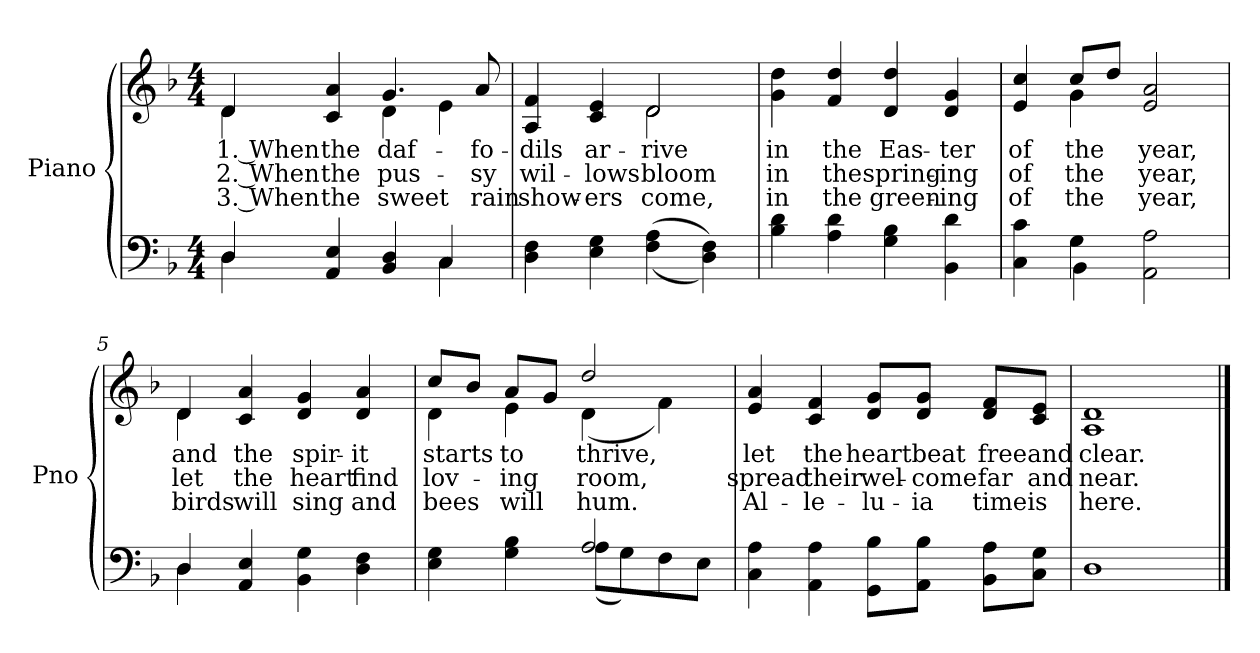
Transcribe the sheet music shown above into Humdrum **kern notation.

**kern	**kern	**text	**text	**text
*part2	*part1	*part1	*part1	*part1
*staff2	*staff1	*staff1	*staff1	*staff1
*I"Piano	*I"Piano	*	*	*
*I'Pno	*I'Pno	*	*	*
*clefF4	*clefG2	*	*	*
*k[b-]	*k[b-]	*	*	*
*M4/4	*M4/4	*	*	*
*MM132	*MM132	*	*	*
=1	=1	=1	=1	=1
*^	*	*	*	*
!	!	!	!LO:LY:b	!LO:LY:b	!LO:LY:b
*	*	*^	*	*	*
4D/	4D\	4d/	4d\	1. When	2. When	3. When
!	!	!	!	!LO:LY:b	!LO:LY:b	!LO:LY:b
4AA/ 4E/	2ryy	4c/ 4a/	4ryy	the	the	the
!	!	!	!	!LO:LY:b	!LO:LY:b	!LO:LY:b
4BB-/ 4D/	.	4.g/	4d\	daf-	pus-	sweet
4C/	4C\	.	4e\	.	.	.
!	!	!	!	!LO:LY:b	!LO:LY:b	!LO:LY:b
.	.	8a/	.	-fo-	-sy	rain
*v	*v	*	*	*	*	*
=2	=2	=2	=2	=2	=2
!	!	!	!LO:LY:b	!LO:LY:b	!LO:LY:b
4D\ 4F\	4A/ 4f/	2ryy	-dils	wil-	show-
!	!	!	!LO:LY:b	!LO:LY:b	!LO:LY:b
4E\ 4G\	4c/ 4e/	.	ar-	-lows	-ers
!	!	!	!LO:LY:b	!LO:LY:b	!LO:LY:b
(<(4F\ 4A\	2d/	2d\	-rive	bloom	come,
4D\ 4F\))	.	.	.	.	.
*	*v	*v	*	*	*
!!LO:LB:g=z
=3	=3	=3	=3	=3
!	!	!LO:LY:b	!LO:LY:b	!LO:LY:b
4B-\ 4d\	4g\ 4dd\	in	in	in
!	!	!LO:LY:b	!LO:LY:b	!LO:LY:b
4A\ 4d\	4f/ 4dd/	the	the	the
!	!	!LO:LY:b	!LO:LY:b	!LO:LY:b
4G\ 4B-\	4d/ 4dd/	Eas-	spring-	green-
!	!	!LO:LY:b	!LO:LY:b	!LO:LY:b
4BB-\ 4d\	4d/ 4g/	-ter	-ing	-ing
=4	=4	=4	=4	=4
*^	*	*	*	*
!	!	!	!LO:LY:b	!LO:LY:b	!LO:LY:b
*	*	*^	*	*	*
4C\ 4c\	4ryy	4e/ 4cc/	4ryy	of	of	of
!	!	!	!	!LO:LY:b	!LO:LY:b	!LO:LY:b
4G\	4BB-\	8cc/L	4g\	the	the	the
.	.	8dd/J	.	.	.	.
!	!	!	!	!LO:LY:b	!LO:LY:b	!LO:LY:b
2AA\ 2A\	2ryy	2e/ 2a/	2ryy	year,	year,	year,
=5	=5	=5	=5	=5	=5	=5
!	!	!	!	!LO:LY:b	!LO:LY:b	!LO:LY:b
4D/	4D\	4d/	4d\	and	let	birds
!	!	!	!	!LO:LY:b	!LO:LY:b	!LO:LY:b
4AA/ 4E/	2.ryy	4c/ 4a/	2.ryy	the	the	will
!	!	!	!	!LO:LY:b	!LO:LY:b	!LO:LY:b
4BB-\ 4G\	.	4d/ 4g/	.	spir-	heart	sing
!	!	!	!	!LO:LY:b	!LO:LY:b	!LO:LY:b
4D\ 4F\	.	4d/ 4a/	.	-it	find	and
!!LO:LB:g=z	!!
=6	=6	=6	=6	=6	=6	=6
!	!	!	!	!LO:LY:b	!LO:LY:b	!LO:LY:b
4E\ 4G\	2ryy	8cc/L	4d\	starts	lov-	bees
.	.	8b-/J	.	.	.	.
!	!	!	!	!LO:LY:b	!LO:LY:b	!LO:LY:b
4G\ 4B-\	.	8a/L	4e\	to	-ing	will
.	.	8g/J	.	.	.	.
!	!	!	!	!LO:LY:b	!LO:LY:b	!LO:LY:b
2A/	(8A\L	2dd/	(4d\	thrive,	room,	hum.
.	8G\)	.	.	.	.	.
.	8F\	.	4f\)	.	.	.
.	8E\J	.	.	.	.	.
*	*	*v	*v	*	*	*
=7	=7	=7	=7	=7	=7
!	!	!	!LO:LY:b	!LO:LY:b	!LO:LY:b
*v	*v	*	*	*	*
4C\ 4A\	4e/ 4a/	let	spread	Al-
!	!	!LO:LY:b	!LO:LY:b	!LO:LY:b
4AA\ 4A\	4c/ 4f/	the	their	-le-
!	!	!LO:LY:b	!LO:LY:b	!LO:LY:b
8GG\ 8B-\L	8d/ 8g/L	heart	wel-	-lu-
!	!	!LO:LY:b	!LO:LY:b	!LO:LY:b
8AA\ 8B-\J	8d/ 8g/J	beat	-come	-ia
!	!	!LO:LY:b	!LO:LY:b	!LO:LY:b
8BB-\ 8A\L	8d/ 8f/L	free	far	time
!	!	!LO:LY:b	!LO:LY:b	!LO:LY:b
8C\ 8G\J	8c/ 8e/J	and	and	is
=8	=8	=8	=8	=8
!	!	!LO:LY:b	!LO:LY:b	!LO:LY:b
*	*^	*	*	*
1D	1d	1A	clear.	near.	here.
*	*v	*v	*	*	*
==	==	==	==	==
*-	*-	*-	*-	*-
